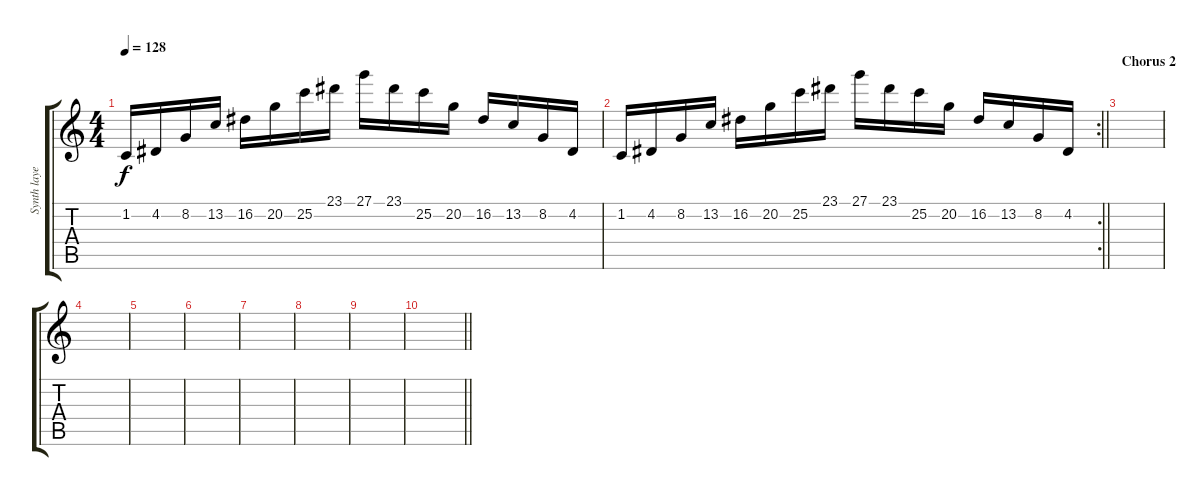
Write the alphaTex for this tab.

\track ("Synth layer 3" "Synth laye") {instrument pad3polysynth}
\staff {score tabs}
\tuning (E4 B3 G3 D3 A2 E2) {hide}
\ts (4 4)
\tempo 128
\clef g2
\ks c
1.2.16{dy f} 4.2.16 8.2.16 13.2.16 16.2.16 20.2.16 25.2.16 23.1.16 27.1.16 23.1.16 25.2.16 20.2.16 16.2.16 13.2.16 8.2.16 4.2.16 |
\rc 2
\barLineRight lightlight
1.2.16 4.2.16 8.2.16 13.2.16 16.2.16 20.2.16 25.2.16 23.1.16 27.1.16 23.1.16 25.2.16 20.2.16 16.2.16 13.2.16 8.2.16 4.2.16 |
\section ("" "Chorus 2")
|
|
|
|
|
|
|
\barLineRight lightlight
